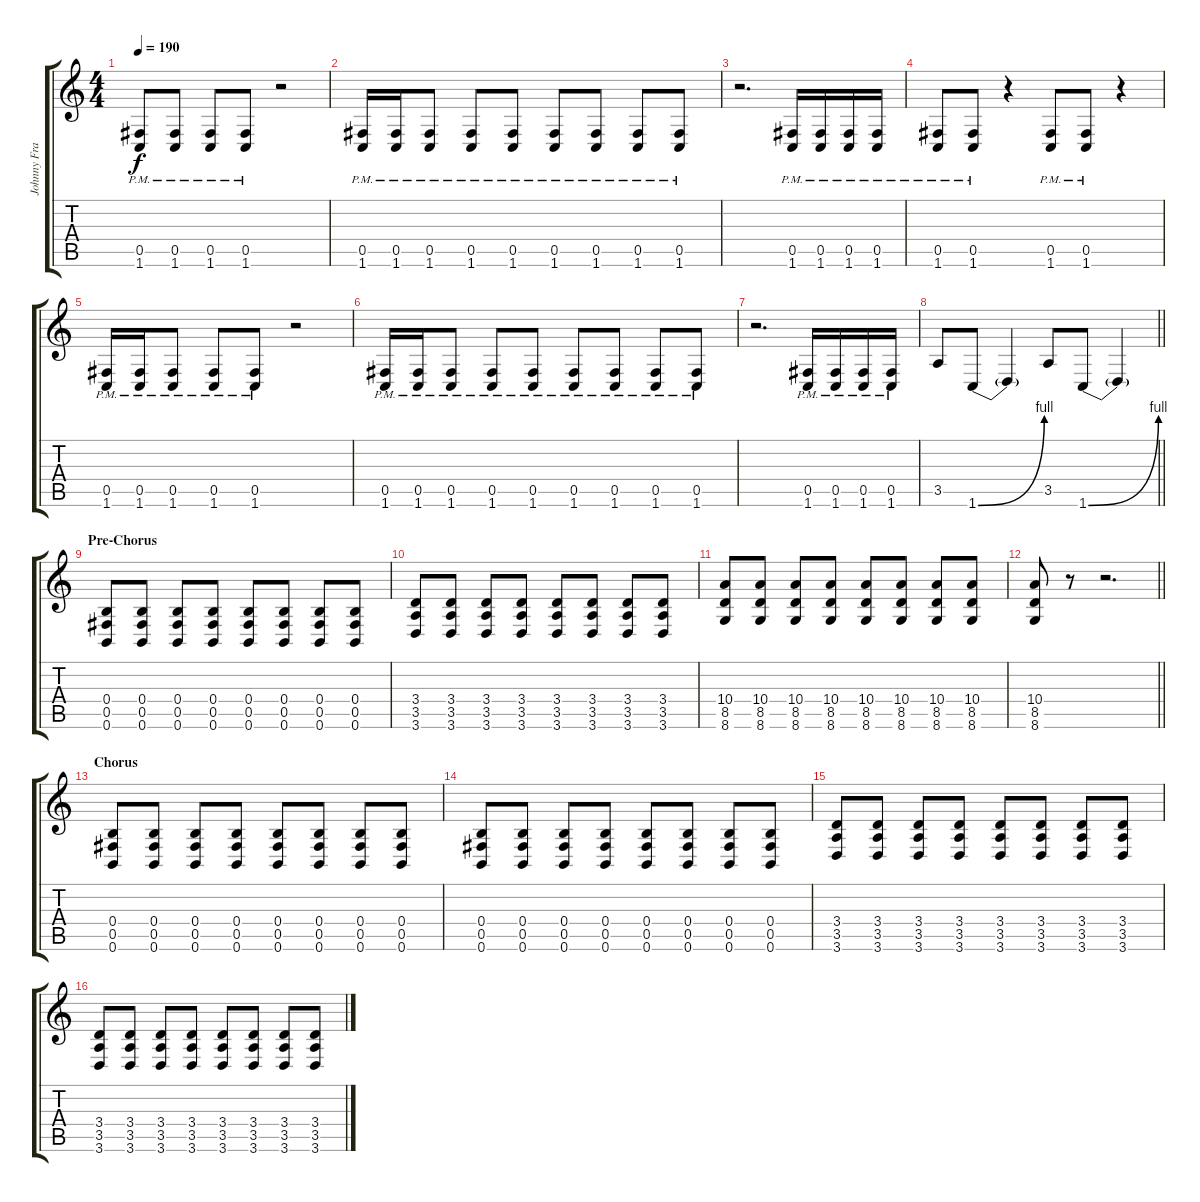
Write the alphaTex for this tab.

\track ("Johnny Franck" "Johnny Fra") {instrument distortionguitar}
\staff {score tabs}
\tuning (Db4 Ab3 E3 B2 Gb2 B1) {hide}
\ts (4 4)
\tempo 190
\clef g2
\ks c
(0.5{pm} 1.6{pm}).8{dy f} (0.5{pm} 1.6{pm}).8 (0.5{pm} 1.6{pm}).8 (0.5{pm} 1.6{pm}).8 r.2 |
(0.5{pm} 1.6{pm}).16 (0.5{pm} 1.6{pm}).16 (0.5{pm} 1.6{pm}).8 (0.5{pm} 1.6{pm}).8 (0.5{pm} 1.6{pm}).8 (0.5{pm} 1.6{pm}).8 (0.5{pm} 1.6{pm}).8 (0.5{pm} 1.6{pm}).8 (0.5{pm} 1.6{pm}).8 |
r.2{d} (0.5{pm} 1.6{pm}).16 (0.5{pm} 1.6{pm}).16 (0.5{pm} 1.6{pm}).16 (0.5{pm} 1.6{pm}).16 |
(0.5{pm} 1.6{pm}).8 (0.5{pm} 1.6{pm}).8 r.4 (0.5{pm} 1.6{pm}).8 (0.5{pm} 1.6{pm}).8 r.4 |
(0.5{pm} 1.6{pm}).16 (0.5{pm} 1.6{pm}).16 (0.5{pm} 1.6{pm}).8 (0.5{pm} 1.6{pm}).8 (0.5{pm} 1.6{pm}).8 r.2 |
(0.5{pm} 1.6{pm}).16 (0.5{pm} 1.6{pm}).16 (0.5{pm} 1.6{pm}).8 (0.5{pm} 1.6{pm}).8 (0.5{pm} 1.6{pm}).8 (0.5{pm} 1.6{pm}).8 (0.5{pm} 1.6{pm}).8 (0.5{pm} 1.6{pm}).8 (0.5{pm} 1.6{pm}).8 |
r.2{d} (0.5{pm} 1.6{pm}).16 (0.5{pm} 1.6{pm}).16 (0.5{pm} 1.6{pm}).16 (0.5{pm} 1.6{pm}).16 |
\barLineRight lightlight
3.5.8 1.6{be (bend 0 0 60 4)}.8 1.6{t}.4 3.5.8 1.6{be (bend 0 0 60 4)}.8 1.6{t}.4 |
\section ("" "Pre-Chorus")
(0.4 0.5 0.6).8 (0.4 0.5 0.6).8 (0.4 0.5 0.6).8 (0.4 0.5 0.6).8 (0.4 0.5 0.6).8 (0.4 0.5 0.6).8 (0.4 0.5 0.6).8 (0.4 0.5 0.6).8 |
(3.4 3.5 3.6).8 (3.4 3.5 3.6).8 (3.4 3.5 3.6).8 (3.4 3.5 3.6).8 (3.4 3.5 3.6).8 (3.4 3.5 3.6).8 (3.4 3.5 3.6).8 (3.4 3.5 3.6).8 |
(10.4 8.5 8.6).8 (10.4 8.5 8.6).8 (10.4 8.5 8.6).8 (10.4 8.5 8.6).8 (10.4 8.5 8.6).8 (10.4 8.5 8.6).8 (10.4 8.5 8.6).8 (10.4 8.5 8.6).8 |
\barLineRight lightlight
(10.4 8.5 8.6).8 r.8 r.2{d} |
\section ("" "Chorus")
(0.4 0.5 0.6).8 (0.4 0.5 0.6).8 (0.4 0.5 0.6).8 (0.4 0.5 0.6).8 (0.4 0.5 0.6).8 (0.4 0.5 0.6).8 (0.4 0.5 0.6).8 (0.4 0.5 0.6).8 |
(0.4 0.5 0.6).8 (0.4 0.5 0.6).8 (0.4 0.5 0.6).8 (0.4 0.5 0.6).8 (0.4 0.5 0.6).8 (0.4 0.5 0.6).8 (0.4 0.5 0.6).8 (0.4 0.5 0.6).8 |
(3.4 3.5 3.6).8 (3.4 3.5 3.6).8 (3.4 3.5 3.6).8 (3.4 3.5 3.6).8 (3.4 3.5 3.6).8 (3.4 3.5 3.6).8 (3.4 3.5 3.6).8 (3.4 3.5 3.6).8 |
(3.4 3.5 3.6).8 (3.4 3.5 3.6).8 (3.4 3.5 3.6).8 (3.4 3.5 3.6).8 (3.4 3.5 3.6).8 (3.4 3.5 3.6).8 (3.4 3.5 3.6).8 (3.4 3.5 3.6).8
